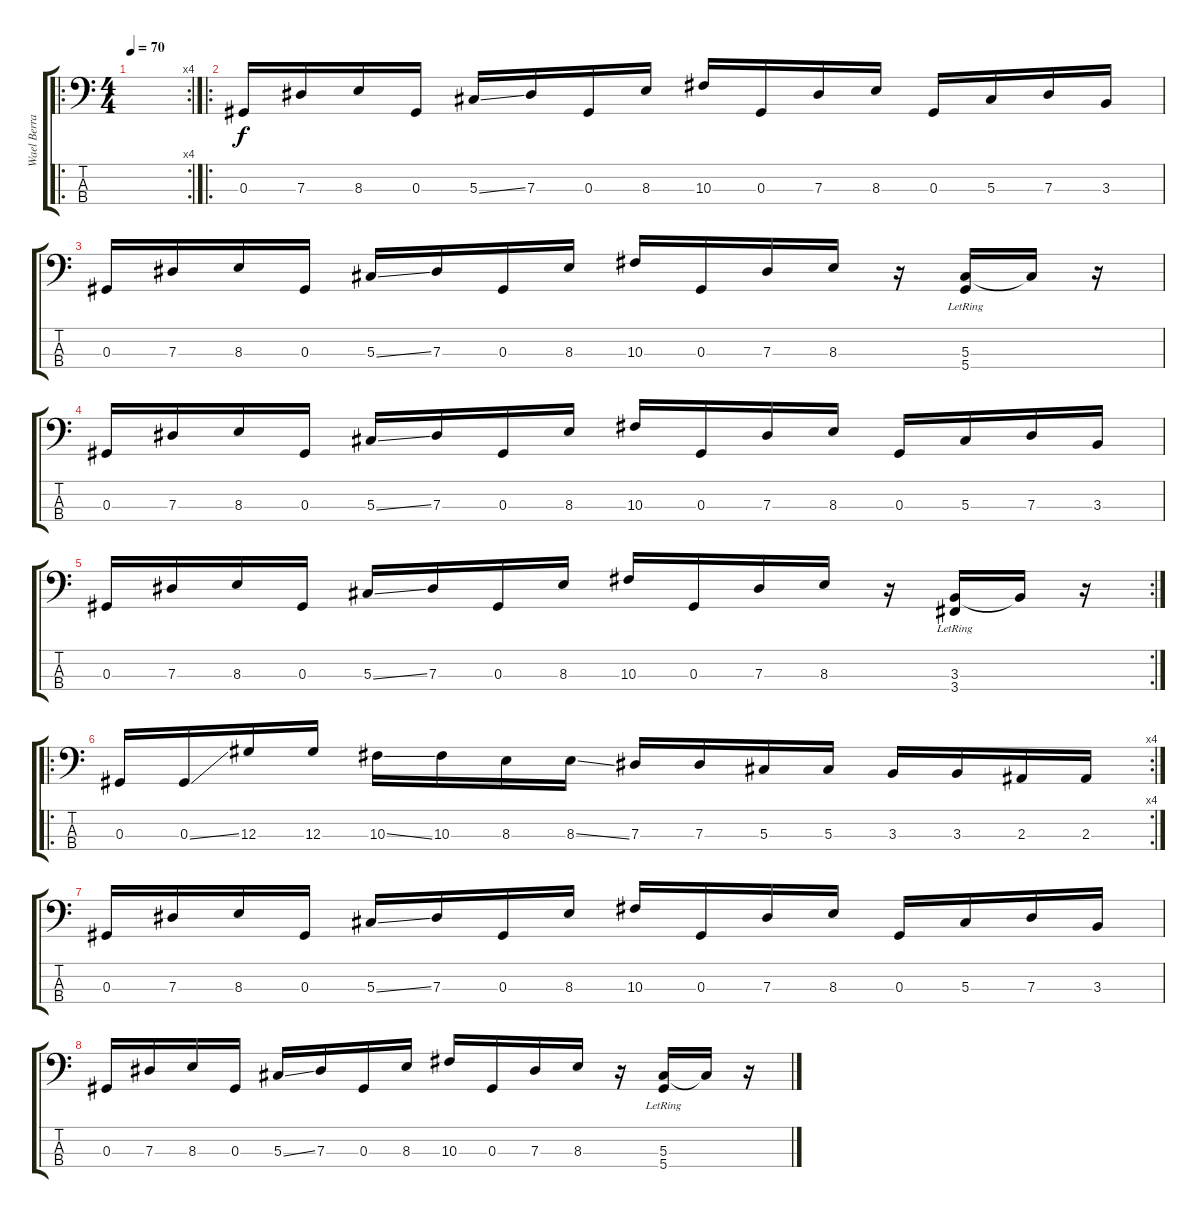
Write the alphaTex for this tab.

\track ("Wael Berrais" "Wael Berra") {instrument electricbasspick}
\staff {score tabs}
\tuning (Gb2 Db2 Ab1 Eb1) {hide}
\ro
\rc 4
\ts (4 4)
\tempo 70
\clef f4
\ks c
|
\ro
0.3.16 7.3.16 8.3.16 0.3.16 5.3{ss}.16 7.3.16 0.3.16 8.3.16 10.3.16 0.3.16 7.3.16 8.3.16 0.3.16 5.3.16 7.3.16 3.3.16 |
0.3.16 7.3.16 8.3.16 0.3.16 5.3{ss}.16 7.3.16 0.3.16 8.3.16 10.3.16 0.3.16 7.3.16 8.3.16 r.16 (5.3{lr} 5.4{lr}).16 5.3{t}.16 r.16 |
0.3.16 7.3.16 8.3.16 0.3.16 5.3{ss}.16 7.3.16 0.3.16 8.3.16 10.3.16 0.3.16 7.3.16 8.3.16 0.3.16 5.3.16 7.3.16 3.3.16 |
\rc 2
0.3.16 7.3.16 8.3.16 0.3.16 5.3{ss}.16 7.3.16 0.3.16 8.3.16 10.3.16 0.3.16 7.3.16 8.3.16 r.16 (3.3{lr} 3.4{lr}).16 3.3{t}.16 r.16 |
\ro
\rc 4
0.3.16 0.3{ss}.16 12.3.16 12.3.16 10.3{ss}.16 10.3.16 8.3.16 8.3{ss}.16 7.3.16 7.3.16 5.3.16 5.3.16 3.3.16 3.3.16 2.3.16 2.3.16 |
0.3.16 7.3.16 8.3.16 0.3.16 5.3{ss}.16 7.3.16 0.3.16 8.3.16 10.3.16 0.3.16 7.3.16 8.3.16 0.3.16 5.3.16 7.3.16 3.3.16 |
0.3.16 7.3.16 8.3.16 0.3.16 5.3{ss}.16 7.3.16 0.3.16 8.3.16 10.3.16 0.3.16 7.3.16 8.3.16 r.16 (5.3{lr} 5.4{lr}).16 5.3{t}.16 r.16
